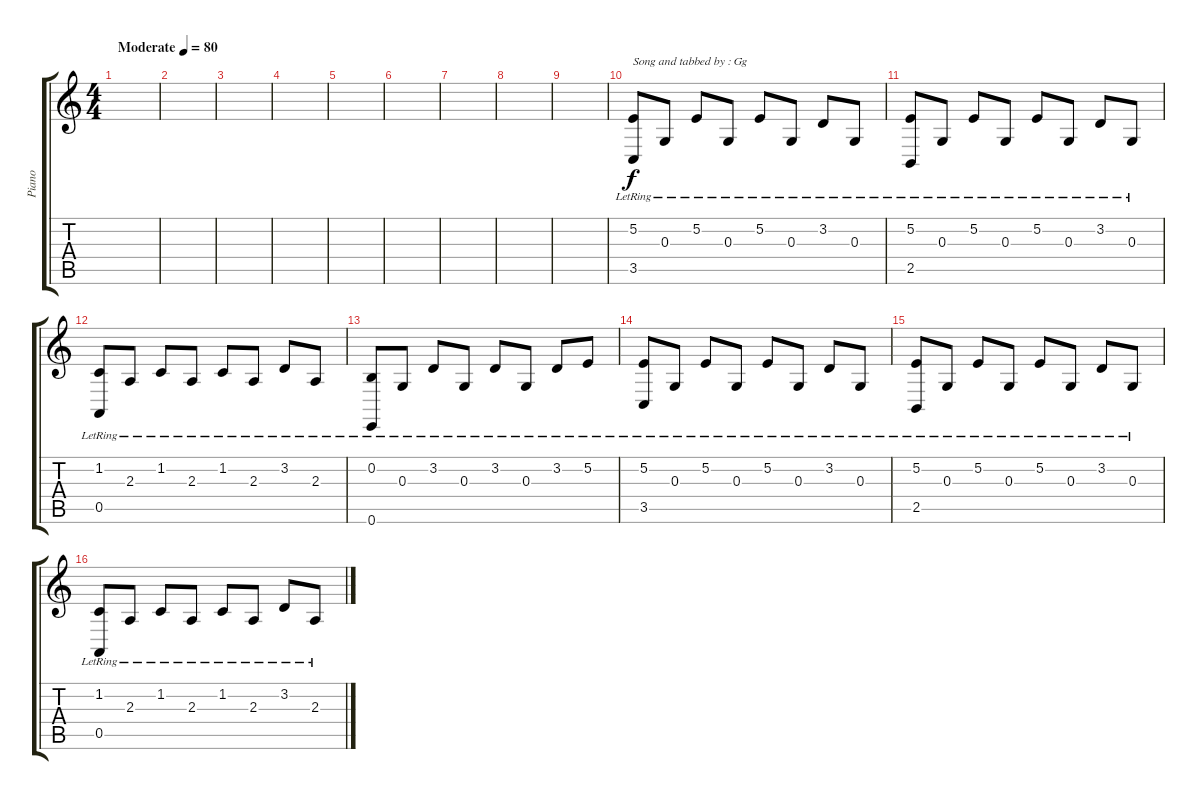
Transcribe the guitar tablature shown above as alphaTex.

\track ("Piano" "Piano") {instrument acousticgrandpiano}
\staff {score tabs}
\tuning (E4 B3 G3 D3 A2 E2) {hide}
\ts (4 4)
\tempo (80 "Moderate")
\clef g2
\ks c
|
|
|
|
|
|
|
|
|
(5.2{lr} 3.5{lr}).8{txt "Song and tabbed by : Gg" balance 10} 0.3{lr}.8 5.2{lr}.8 0.3{lr}.8 5.2{lr}.8 0.3{lr}.8 3.2{lr}.8 0.3{lr}.8 |
(5.2{lr} 2.5).8{txt ""} 0.3{lr}.8 5.2{lr}.8 0.3{lr}.8 5.2{lr}.8 0.3{lr}.8 3.2{lr}.8 0.3{lr}.8 |
(1.2{lr} 0.5{lr}).8 2.3{lr}.8 1.2{lr}.8 2.3{lr}.8 1.2{lr}.8 2.3{lr}.8 3.2{lr}.8 2.3{lr}.8 |
(0.2 0.6{lr}).8 0.3{lr}.8 3.2{lr}.8 0.3{lr}.8 3.2{lr}.8 0.3{lr}.8 3.2{lr}.8 5.2{lr}.8 |
(5.2{lr} 3.5{lr}).8 0.3{lr}.8 5.2{lr}.8 0.3{lr}.8 5.2{lr}.8 0.3{lr}.8 3.2{lr}.8 0.3{lr}.8 |
(5.2{lr} 2.5).8 0.3{lr}.8 5.2{lr}.8 0.3{lr}.8 5.2{lr}.8 0.3{lr}.8 3.2{lr}.8 0.3{lr}.8 |
(1.2{lr} 0.5{lr}).8 2.3{lr}.8 1.2{lr}.8 2.3{lr}.8 1.2{lr}.8 2.3{lr}.8 3.2{lr}.8 2.3{lr}.8
